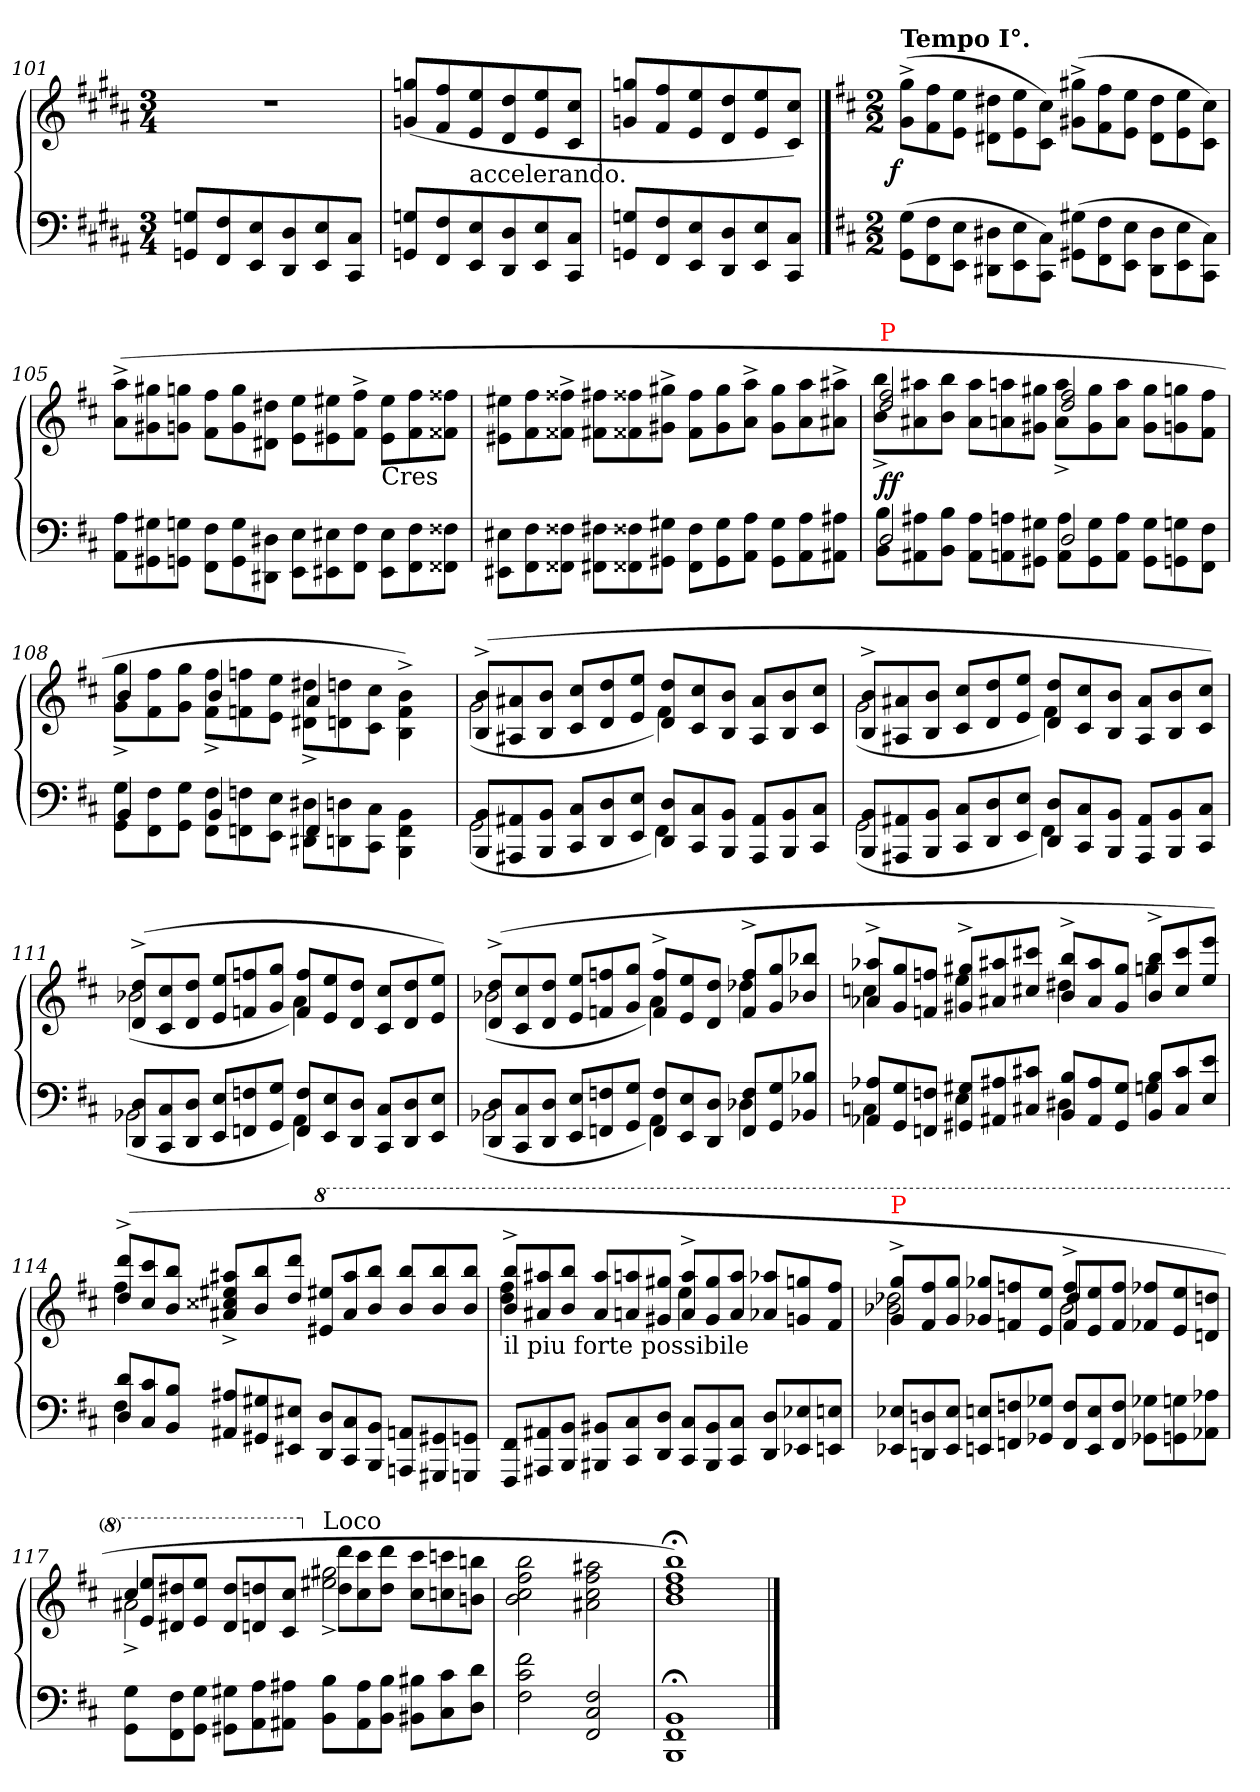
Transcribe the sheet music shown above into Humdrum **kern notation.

**kern	**kern	**dynam
*part1	*part1	*part1
*staff2	*staff1	*staff1/2
*clefF4	*clefG2	*
*k[f#c#g#d#a#]	*k[f#c#g#d#a#]	*
*M3/4	*M3/4	*
=101	=101	=101
8Gn 8GGnL	2.rdd	.
8F# 8FF#	.	.
8E 8EE	.	.
8D# 8DD#	.	.
8E 8EE	.	.
8C# 8CC#J	.	.
=102	=102	=102
8Gn 8GGnL	(>8ggn 8gnL	.
8F# 8FF#	8ff# 8f#	.
!LO:TX:a:t=accelerando.	!	!
8E 8EE	8ee 8e	.
8D# 8DD#	8dd# 8d#	.
8E 8EE	8ee 8e	.
8C# 8CC#J	8cc# 8c#J	.
=103	=103	=103
8Gn 8GGnL	8ggn 8gnL	.
8F# 8FF#	8ff# 8f#	.
8E 8EE	8ee 8e	.
8D# 8DD#	8dd# 8d#	.
8E 8EE	8ee 8e	.
8C# 8CC#J	8cc# 8c#J)	.
==	==	==
*k[f#c#]	*k[f#c#]	*
*M2/2	*M2/2	*
*Xtuplet	*Xtuplet	*
!	!LO:TX:a:B:t=Tempo I°.	!
!	!	!LO:DY:rj
(>12G\ 12GG\L	(>12gg^< 12g^<L	f
12F# 12FF#	12ff# 12f#	.
12E 12EEJ	12ee 12eJ	.
12D#X\ 12DD#X\L	12dd#X\ 12d#X\L	.
12E 12EE	12ee 12e	.
12C# 12CC#J)	12cc# 12c#J)	.
(>12G#X\ 12GG#X\L	(12gg#X^< 12g#X^<L	.
12F# 12FF#	12ff# 12f#	.
12E 12EEJ	12ee 12eJ	.
12D#\ 12DD#\L	12dd#\ 12d#\L	.
12E 12EE	12ee 12e	.
12C# 12CC#J)	12cc# 12c#J)	.
=105	=105	=105
12A\ 12AA\L	(>12aa^< 12a^<L	.
12G#X 12GG#X	12gg#X 12g#X	.
12Gn 12GGnJ	12ggn 12gnJ	.
12F#\ 12FF#\L	12ff# 12f#L	.
12G 12GG	12gg 12g	.
12D#X 12DD#XJ	12dd#X 12d#XJ	.
12E\ 12EE\L	12ee\ 12e\L	.
12E#X 12EE#X	12ee#X\ 12e#X\	.
12F# 12FF#J	12ff#^<\ 12f#^<\J	.
!	!LO:TX:c:t=Cres	!
12E#\ 12EE#\L	12ee# 12e#L	.
12F# 12FF#	12ff# 12f#	.
12F##X 12FF##XJ	12ff##X 12f##XJ	.
=106	=106	=106
12E#X\ 12EE#X\L	12ee#X 12e#XL	.
12F# 12FF#	12ff# 12f#	.
12F##X 12FF##XJ	12f##X^< 12ff##X^<J	.
12F#X\ 12FF#X\L	12ff#X 12f#XL	.
12F##X 12FF##X	12ff##X 12f##X	.
12G#X 12GG#XJ	12gg#X^< 12g#X^<J	.
12F##\ 12FF##\L	12ff## 12f##L	.
12G# 12GG#	12gg# 12g#	.
12A 12AAJ	12aa^< 12a^<J	.
12G#\ 12GG#\L	12gg# 12g#L	.
12A 12AA	12aa 12a	.
12A#X 12AA#XJ	12aa#X^< 12a#X^<J	.
=107	=107	=107
*^	*^	*
!	!	!LO:TX:a:color=red:t=P	!	!
2D	12B 12BBL	2dd 2ff#	12bb^< 12b^<L	ff
.	12A#X 12AA#X	.	12aa#X 12a#X	.
.	12B 12BBJ	.	12bb 12bJ	.
.	12A# 12AA#L	.	12aa# 12a#L	.
.	12An 12AAn	.	12aan 12an	.
.	12G#X 12GG#XJ	.	12gg#X 12g#XJ	.
2D	12A 12AAL	2dd 2ff#	12aa^< 12a^<L	.
.	12G# 12GG#	.	12gg# 12g#	.
.	12A 12AAJ	.	12aa 12aJ	.
.	12G# 12GG#L	.	12gg# 12g#L	.
.	12Gn 12GGn	.	12ggn 12gn	.
.	12F# 12FF#J	.	12ff# 12f#J	.
=108	=108	=108	=108	=108
4BB	12G 12GGL	4b	12gg^< 12g^<L	.
.	12F# 12FF#	.	12ff# 12f#	.
.	12G 12GGJ	.	12gg 12gJ	.
4BB	12F# 12FF#L	4b	12ff#^< 12f#^<L	.
.	12Fn 12FFn	.	12ffn 12fn	.
.	12E 12EEJ	.	12ee 12eJ	.
4FF/	12D#X\ 12DD#X\L	4a	12dd#X^< 12d#X^<L	.
.	12Dn 12DDn	.	12ddn 12dn	.
.	12C# 12CC#J	.	12cc# 12c#J	.
4BB\ 4FF\ 4BBB\	4ryy	4b^<\ 4f^<\ 4B^<\)	4ryy	.
=109	=109	=109	=109	=109
12BB 12BBBL	(>2GG	(12b^< 12B^<L	(>2g	.
12AA#X 12AAA#X	.	12a#X 12A#X	.	.
12BB 12BBBJ	.	12b 12BJ	.	.
12C# 12CC#L	.	12cc# 12c#L	.	.
12D 12DD	.	12dd 12d	.	.
12E 12EEJ	.	12ee 12eJ	.	.
12D 12DDL	4FF#\)	12dd 12dL	4f#)	.
12C# 12CC#	.	12cc# 12c#	.	.
12BB 12BBBJ	.	12b 12BJ	.	.
12AA# 12AAA#L	4ryy	12a# 12A#L	4ryy	.
12BB 12BBB	.	12b 12B	.	.
12C# 12CC#J	.	12cc# 12c#J	.	.
=110	=110	=110	=110	=110
12BB 12BBBL	(>2GG	12b^< 12B^<L	(>2g	.
12AA#X 12AAA#X	.	12a#X 12A#X	.	.
12BB 12BBBJ	.	12b 12BJ	.	.
12C# 12CC#L	.	12cc# 12c#L	.	.
12D 12DD	.	12dd 12d	.	.
12E 12EEJ	.	12ee 12eJ	.	.
12D 12DDL	4FF#)	12dd 12dL	4f#)	.
12C# 12CC#	.	12cc# 12c#	.	.
12BB 12BBBJ	.	12b 12BJ	.	.
12AA# 12AAA#L	4ryy	12a# 12A#L	4ryy	.
12BB 12BBB	.	12b 12B	.	.
12C# 12CC#J	.	12cc# 12c#J)	.	.
=111	=111	=111	=111	=111
12D 12DDL	(>2BB-X	(12dd^< 12d^<L	(>2b-X	.
12C# 12CC#	.	12cc# 12c#	.	.
12D 12DDJ	.	12dd 12dJ	.	.
12E 12EEL	.	12ee 12eL	.	.
12Fn 12FFn	.	12ffn 12fn	.	.
12G 12GGJ	.	12gg 12gJ	.	.
12F 12FFL	4AA)	12ff 12fL	4a)	.
12E 12EE	.	12ee 12e	.	.
12D 12DDJ	.	12dd 12dJ	.	.
12C# 12CC#L	4ryy	12cc# 12c#L	4ryy	.
12D 12DD	.	12dd 12d	.	.
12E 12EEJ	.	12ee 12eJ)	.	.
=112	=112	=112	=112	=112
12D 12DDL	(>2BB-X	(>12dd^< 12d^<L	(>2b-X	.
12C# 12CC#	.	12cc# 12c#	.	.
12D 12DDJ	.	12dd 12dJ	.	.
12E 12EEL	.	12ee 12eL	.	.
12Fn 12FFn	.	12ffn 12fn	.	.
12G 12GGJ	.	12gg 12gJ	.	.
12F 12FFL	4AA)	12ff^< 12f^<L	4a)	.
12E 12EE	.	12ee 12e	.	.
12D 12DDJ	.	12dd 12dJ	.	.
12F 12FFL	4D-X	12ff^< 12f^<L	4dd-X	.
12G 12GG	.	12gg 12g	.	.
12B-X 12BB-XJ	.	12bb-X 12b-XJ	.	.
=113	=113	=113	=113	=113
12A-X 12AA-XL	4Cn	12aa-X^< 12a-X^<L	4ccn	.
12G 12GG	.	12gg 12g	.	.
12Fn 12FFnJ	.	12ffn 12fnJ	.	.
12G#X 12GG#XL	4E	12gg#X^< 12g#X^<L	4ee	.
12A#X 12AA#X	.	12aa#X 12a#X	.	.
12c#X 12C#XJ	.	12ccc#X 12cc#XJ	.	.
12B 12BBL	4D#X	12bb^< 12b^<L	4dd#X	.
12A# 12AA#	.	12aa# 12a#	.	.
12G# 12GG#J	.	12gg# 12g#J	.	.
12B 12BBL	4Gn	12bb^< 12b^<L	4ggn	.
12c# 12C#	.	12ccc# 12cc#	.	.
12e 12EJ	.	12eee 12eeJ)	.	.
=114	=114	=114	=114	=114
12d 12DL	4F#	(12ddd^< 12dd^<L	4ff#	.
12c# 12C#	.	12ccc# 12cc#	.	.
12B 12BBJ	.	12bb 12bJ	.	.
12A#X 12AA#XL	2.ryy	12aa#X^</ 12ee#X^</ 12cc##X^</ 12a#X^</L	2.ryy	.
12G#X 12GG#X	.	12bb 12b	.	.
12E#X 12EE#XJ	.	12ddd 12ddJ	.	.
*	*	*8va	*	*
12D 12DDL	.	12eee#X/ 12ee#X/L	.	.
12C# 12CC#	.	12aaa# 12aa#	.	.
12BB 12BBBJ	.	12bbb 12bbJ	.	.
12AAn 12AAAnL	.	12bbb/ 12bb/L	.	.
12GG#X 12GGG#X	.	12bbb 12bb	.	.
12GGn 12GGGnJ	.	12bbb 12bbJ	.	.
*v	*v	*	*	*
=115	=115	=115	=115
!	!LO:TX:b:t=il piu forte possibile	!	!
12FF# 12FFF#L	12bbb^< 12bb^<L	4fff#\ 4ddd\	.
12AA#X 12AAA#X	12aaa#X 12aa#X	.	.
12BB 12BBBJ	12bbb 12bbJ	.	.
12BB#X 12BBB#XL	12aaa#/ 12aa#/L	4ryy	.
12C# 12CC#	12aaan/ 12aan/	.	.
12D 12DDJ	12ggg#X/ 12gg#X/J	.	.
12C# 12CC#L	12aaa^< 12aa^<L	4eee\	.
12BB# 12BBB#	12ggg# 12gg#	.	.
12C# 12CC#J	12aaa 12aaJ	.	.
12D 12DDL	12aaa-X/ 12aa-X/L	4ryy	.
12E-X 12EE-X	12gggn/ 12ggn/	.	.
12En 12EEnJ	12fff#/ 12ff#/J	.	.
=116	=116	=116	=116
*	*	*^	*
!	!LO:TX:a:color=red:t=P	!	!	!
12E-X 12EE-XL	12ggg^< 12gg^<L	2ddd-X\ 2bb-X\	2ryy	.
12Dn 12DDn	12fff# 12ff#	.	.	.
12E- 12EE-J	12ggg 12ggJ	.	.	.
12En 12EEnL	12ggg-X 12gg-XL	.	.	.
12Fn 12FFn	12fffn 12ffn	.	.	.
12G-X 12GG-XJ	12eee 12eeJ	.	.	.
12F 12FFL	12fff^< 12ff^<L	4ddd-/	2bb-\	.
12E 12EE	12eee 12ee	.	.	.
12F 12FFJ	12fff 12ffJ	.	.	.
12G-X 12GG-XL	12fff-X 12ff-XL	4ryy	.	.
12Gn 12GGn	12eee 12ee	.	.	.
12A-X 12AA-XJ	12dddn 12ddnJ	.	.	.
=117	=117	=117	=117	=117
12G\ 12GG\L	4ccc#/	2aa#X^<\	12eee/ 12ee/L	.
12F#\ 12FF#\	.	.	12ddd#X/ 12dd#X/	.
12G\ 12GG\J	.	.	12eee/ 12ee/J	.
12G#X 12GG#XL	2.ryy	.	12ddd#/ 12dd#/L	.
12A 12AA	.	.	12dddn/ 12ddn/	.
12A#X 12AA#XJ	.	.	12ccc#/ 12cc#/J	.
*	*X8va	*	*	*
!	!	!LO:TX:a:t=Loco	!	!
12B 12BBL	.	2gg#X^<\ 2ee#X^<\	12ddd\ 12dd\L	.
12A# 12AA#	.	.	12ccc#\ 12cc#\	.
12B 12BBJ	.	.	12ddd\ 12dd\J	.
12B#X 12BB#XL	.	.	12ccc#\ 12cc#\L	.
12c# 12C#	.	.	12cccn\ 12ccn\	.
12d 12DJ	.	.	12bbn\ 12bn\J	.
*	*v	*v	*v	*
=118	=118	=118
2f# 2c# 2F#	2bb 2ff# 2cc# 2b	.
2F# 2C# 2FF#	2aa#X 2ff# 2cc# 2a#X	.
=119	=119	=119
1BB;< 1FF#;< 1BBB;<	1bb;< 1ff#;< 1dd;< 1b;<)	.
==	==	==
*-	*-	*-
